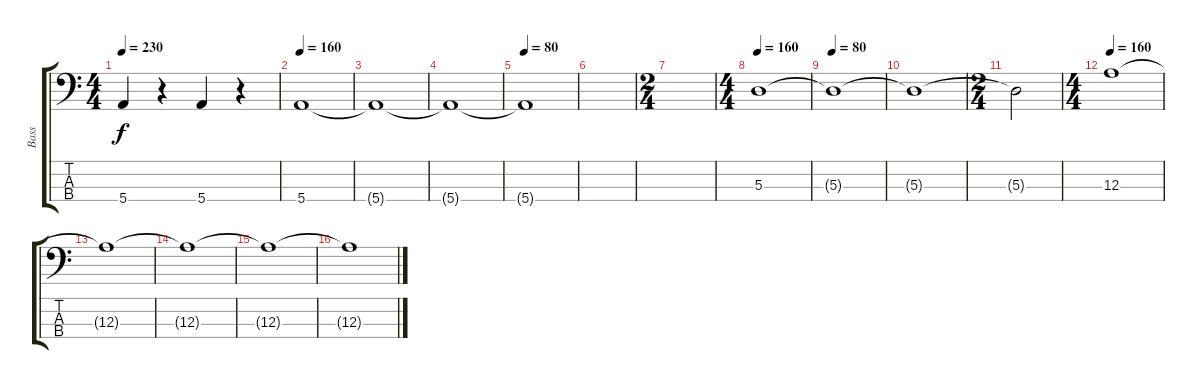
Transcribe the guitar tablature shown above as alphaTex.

\track ("Bass" "Bass") {instrument electricbassfinger}
\staff {score tabs}
\tuning (G2 D2 A1 E1) {hide}
\ts (4 4)
\tempo 230
\clef f4
\ks c
5.4.4{dy f} r.4 5.4.4 r.4 |
\tempo 160
5.4.1 |
5.4{t}.1 |
5.4{t}.1 |
\tempo 80
5.4{t}.1 |
|
\ts (2 4)
|
\ts (4 4)
\tempo 160
5.3.1 |
\tempo 80
5.3{t}.1 |
5.3{t}.1 |
\ts (2 4)
5.3{t}.2 |
\ts (4 4)
\tempo 160
12.3.1 |
12.3{t}.1 |
12.3{t}.1 |
12.3{t}.1 |
12.3{t}.1
